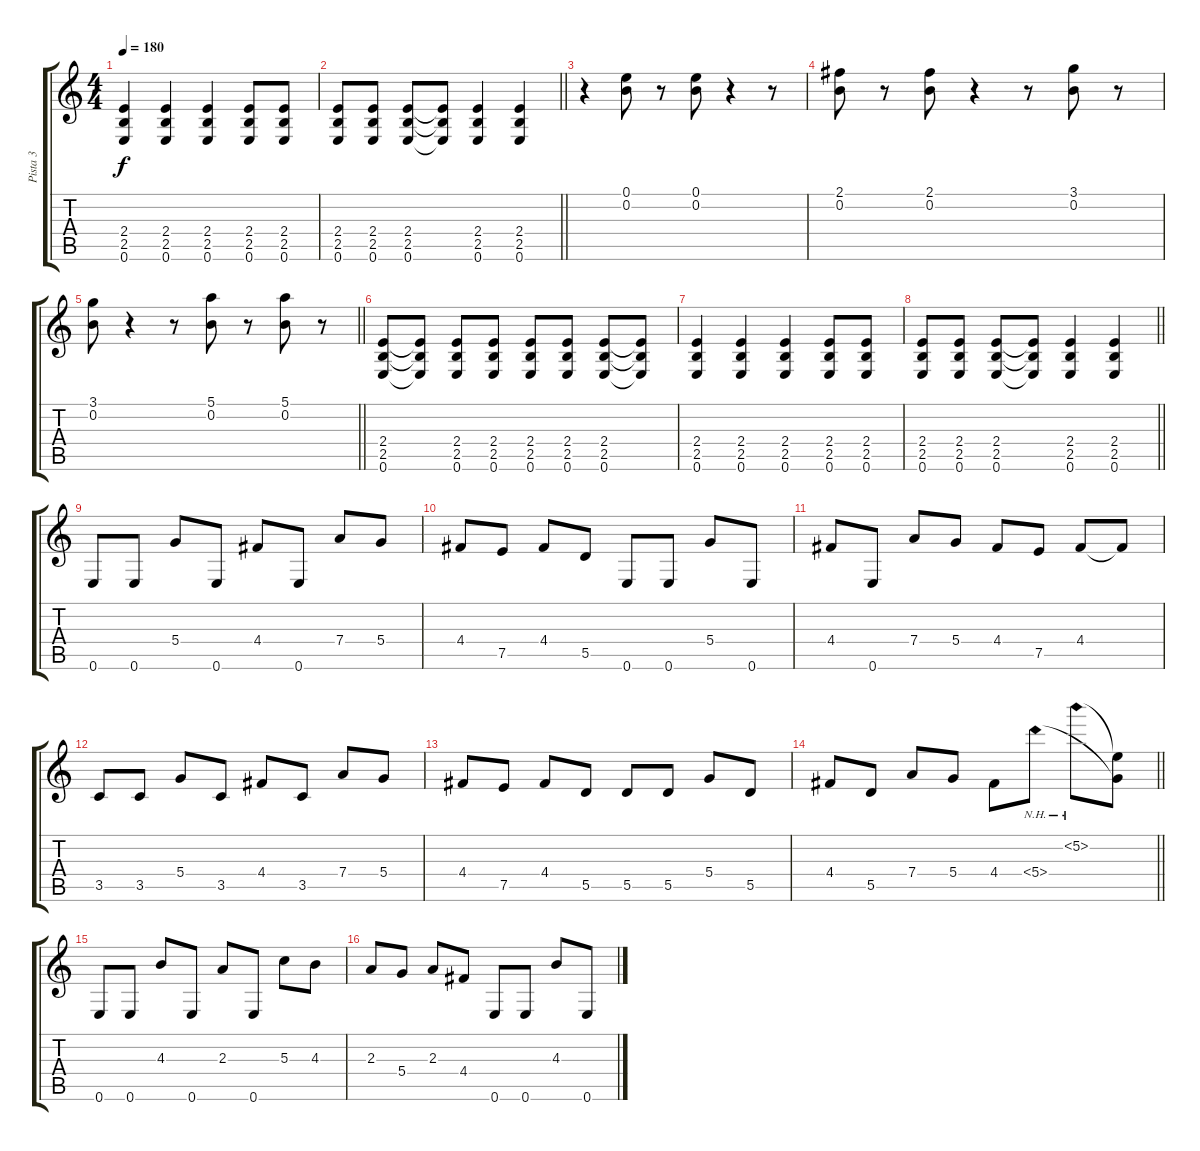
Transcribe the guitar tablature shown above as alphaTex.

\track ("Pista 3" "Pista 3") {instrument distortionguitar}
\staff {score tabs}
\tuning (E4 B3 G3 D3 A2 E2) {hide}
\ts (4 4)
\tempo 180
\clef g2
\ks c
(2.4 2.5 0.6).4{dy f} (2.4 2.5 0.6).4 (2.4 2.5 0.6).4 (2.4 2.5 0.6).8 (2.4 2.5 0.6).8 |
\barLineRight lightlight
(2.4 2.5 0.6).8 (2.4 2.5 0.6).8 (2.4 2.5 0.6).8 (2.4{t} 2.5{t} 0.6{t}).8 (2.4 2.5 0.6).4 (2.4 2.5 0.6).4 |
\section ("" "")
r.4 (0.1 0.2).8 r.8 (0.1 0.2).8 r.4 r.8 |
(2.1 0.2).8 r.8 (2.1 0.2).8 r.4 r.8 (3.1 0.2).8 r.8 |
\barLineRight lightlight
(3.1 0.2).8 r.4 r.8 (5.1 0.2).8 r.8 (5.1 0.2).8 r.8 |
\section ("" "")
(2.4 2.5 0.6).8 (2.4{t} 2.5{t} 0.6{t}).8 (2.4 2.5 0.6).8 (2.4 2.5 0.6).8 (2.4 2.5 0.6).8 (2.4 2.5 0.6).8 (2.4 2.5 0.6).8 (2.4{t} 2.5{t} 0.6{t}).8 |
(2.4 2.5 0.6).4 (2.4 2.5 0.6).4 (2.4 2.5 0.6).4 (2.4 2.5 0.6).8 (2.4 2.5 0.6).8 |
\barLineRight lightlight
(2.4 2.5 0.6).8 (2.4 2.5 0.6).8 (2.4 2.5 0.6).8 (2.4{t} 2.5{t} 0.6{t}).8 (2.4 2.5 0.6).4 (2.4 2.5 0.6).4 |
\section ("" "")
0.6.8 0.6.8 5.4.8 0.6.8 4.4.8 0.6.8 7.4.8 5.4.8 |
4.4.8 7.5.8 4.4.8 5.5.8 0.6.8 0.6.8 5.4.8 0.6.8 |
4.4.8 0.6.8 7.4.8 5.4.8 4.4.8 7.5.8 4.4.8 4.4{t}.8 |
3.5.8 3.5.8 5.4.8 3.5.8 4.4.8 3.5.8 7.4.8 5.4.8 |
4.4.8 7.5.8 4.4.8 5.5.8 5.5.8 5.5.8 5.4.8 5.5.8 |
\barLineRight lightlight
4.4.8 5.5.8 7.4.8 5.4.8 4.4.8 5.4{nh}.8 5.2{nh}.8 (5.2{t} 5.4{t}).8 |
\section ("" "")
0.6.8 0.6.8 4.3.8 0.6.8 2.3.8 0.6.8 5.3.8 4.3.8 |
2.3.8 5.4.8 2.3.8 4.4.8 0.6.8 0.6.8 4.3.8 0.6.8
